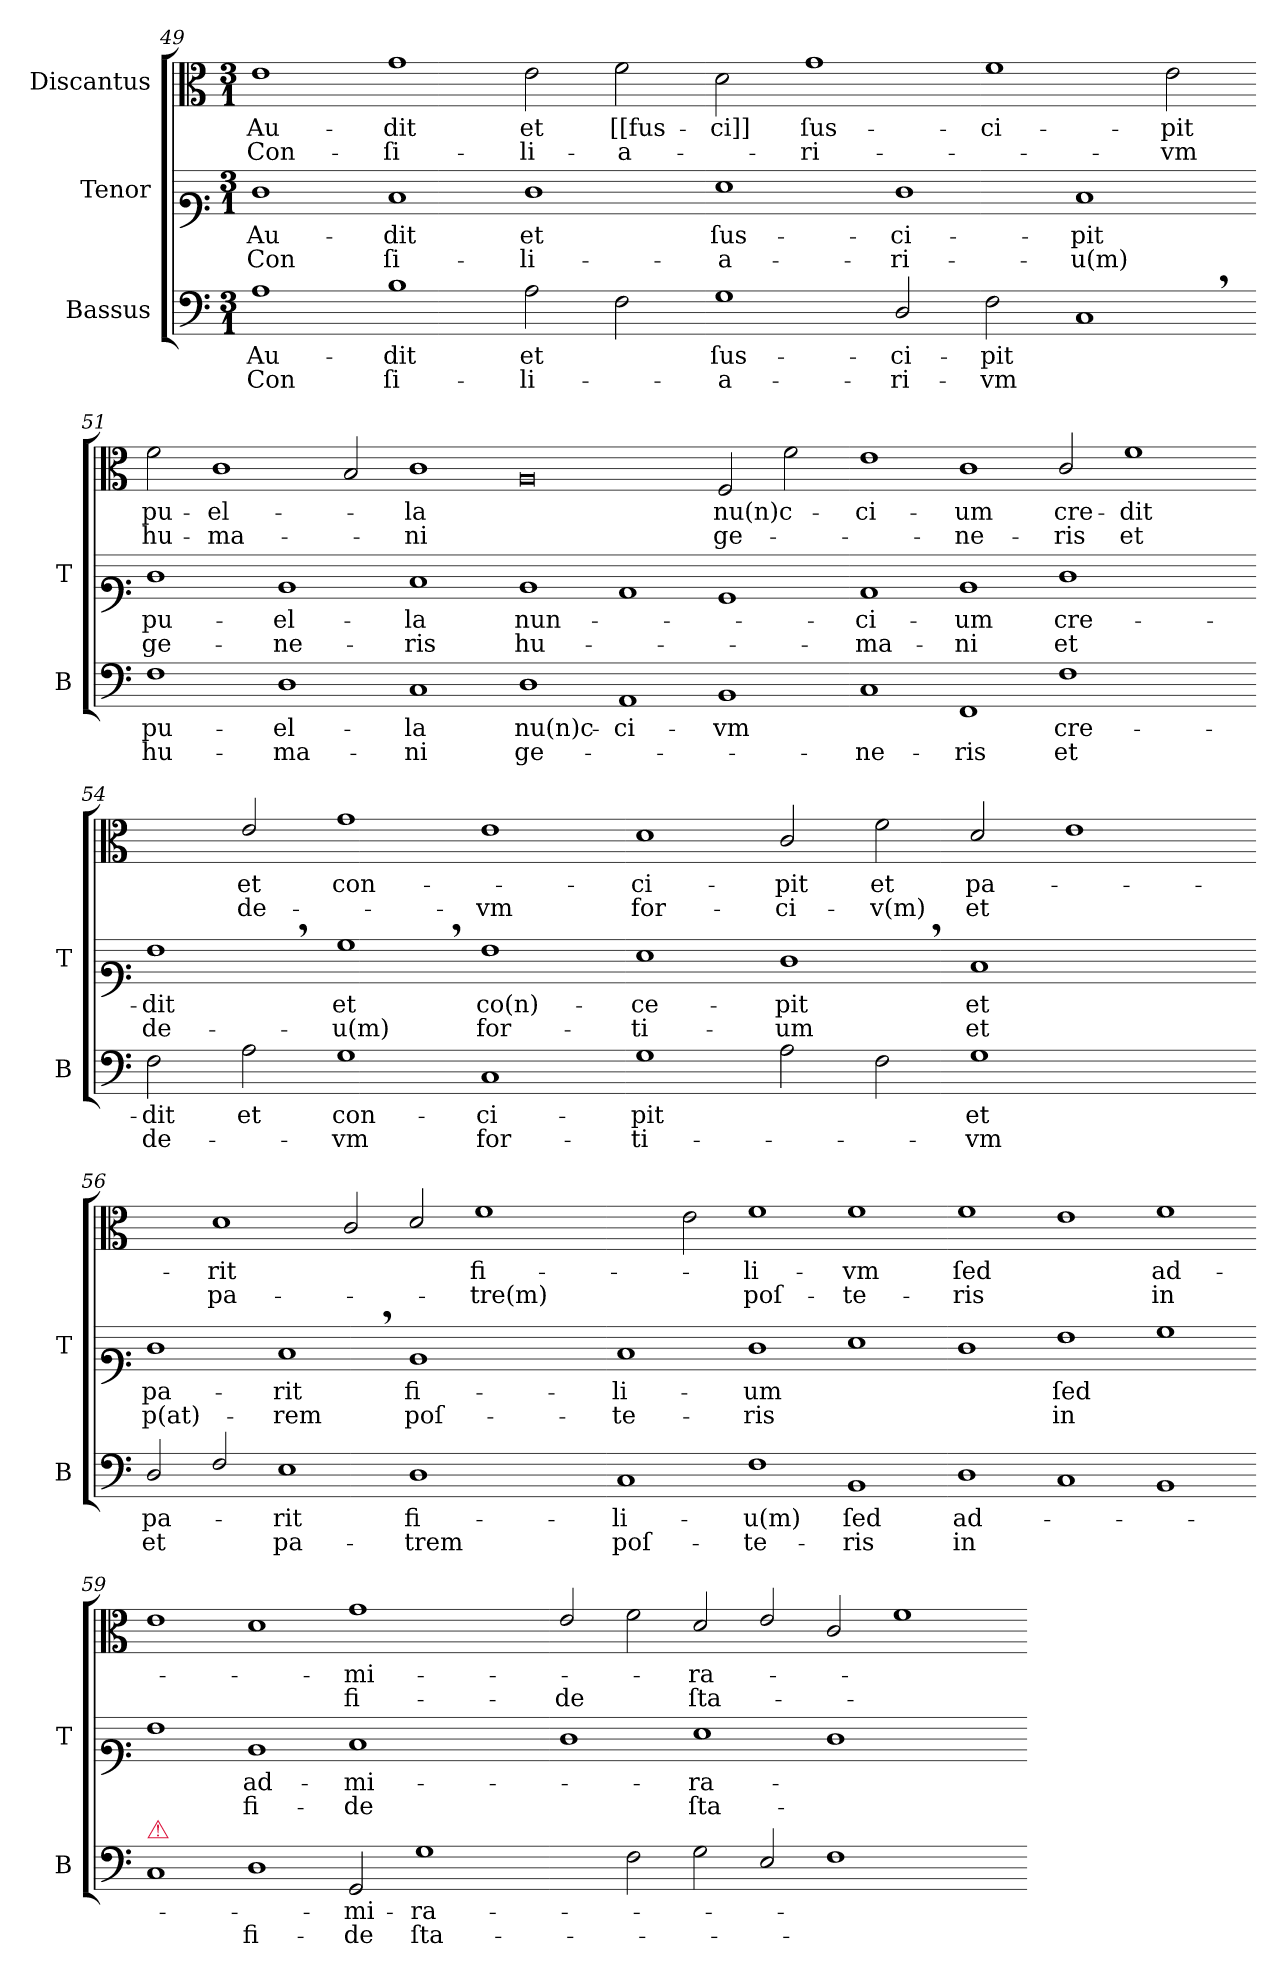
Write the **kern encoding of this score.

**kern	**text	**text	**kern	**text	**text	**kern	**text	**text
*part3	*part3	*part3	*part2	*part2	*part2	*part1	*part1	*part1
*staff3	*staff3	*staff3	*staff2	*staff2	*staff2	*staff1	*staff1	*staff1
*I"Bassus	*	*	*I"Tenor	*	*	*I"Discantus	*	*
*I'B	*	*	*I'T	*	*	*	*	*
*clefF4	*	*	*clefF2	*	*	*clefC3	*	*
*k[]	*	*	*k[]	*	*	*k[]	*	*
*C:	*	*	*C:	*	*	*C:	*	*
*M3/1	*	*	*M3/1	*	*	*M3/1	*	*
=49	=49	=49	=49	=49	=49	=49	=49	=49
1A	Au-	Con	1A	Au-	Con	1e	Au-	Con-
1B	-dit	-ſi-	1G	-dit	-ſi-	1g	-dit	-ſi-
2A\	et	-li-	1A	et	-li-	2e\	et	-li-
2F\	.	.	.	.	.	2f\	[[fus-	-a-
=50-	=50-	=50-	=50-	=50-	=50-	=50-	=50-	=50-
1G	ſus-	-a-	1B	ſus-	-a-	2d\	-ci]]	.
.	.	.	.	.	.	1g	ſus-	-ri-
2D/	-ci-	-ri-	1A	-ci-	-ri-	.	.	.
2F\	-pit	-vm	.	.	.	1f	-ci-	.
1C,<	.	.	1G	-pit	-u(m)	.	.	.
.	.	.	.	.	.	2e\	-pit	-vm
=51-	=51-	=51-	=51-	=51-	=51-	=51-	=51-	=51-
1F	pu-	hu-	1A	pu-	ge-	2f\	pu-	hu-
.	.	.	.	.	.	1c	-el-	-ma-
1D	-el-	-ma-	1F	-el-	-ne-	.	.	.
.	.	.	.	.	.	2B/	.	.
1C	-la	-ni	1G	-la	-ris	1c	-la	-ni
=52-	=52-	=52-	=52-	=52-	=52-	=52-	=52-	=52-
1D	nu(n)c-	ge-	1F	nun-	hu-	0A	.	.
1AA	-ci-	.	1E	.	.	.	.	.
1BB	-vm	.	1D	.	.	2F/	nu(n)c-	ge-
.	.	.	.	.	.	2f\	.	.
=53-	=53-	=53-	=53-	=53-	=53-	=53-	=53-	=53-
1C	.	-ne-	1E	-ci-	ma-	1e	-ci-	.
1FF	.	-ris	1F	-um	-ni	1c	-um	-ne-
1F	cre-	et	1A	cre-	et	2c/	cre-	-ris
.	.	.	.	.	.	1f\	-dit	et
2ryy	.	.	2ryy	.	.	.	.	.
=54-	=54-	=54-	=54-	=54-	=54-	=54-	=54-	=54-
2F\	-dit	de-	1c,<	-dit	de-	2ryy	.	.
2A\	et	.	.	.	.	2e/	et	de-
1G	con-	-vm	1d,<	et	-u(m)	1g	con-	.
1C	-ci-	for-	1c	co(n)-	for-	1e	.	-vm
=55-	=55-	=55-	=55-	=55-	=55-	=55-	=55-	=55-
1G	-pit	-ti-	1B	-ce-	-ti-	1d	-ci-	for-
2A\	.	.	1A,<	-pit	-um	2c/	-pit	ci-
2F\	.	.	.	.	.	2f\	et	-v(m)
1G	et	-vm	1G	et	et	2d/	pa-	et
.	.	.	.	.	.	1e\	.	.
2ryy	.	.	2ryy	.	.	.	.	.
=56-	=56-	=56-	=56-	=56-	=56-	=56-	=56-	=56-
2D/	pa-	et	1A	pa-	p(at)-	2ryy	.	.
2F/	.	.	.	.	.	1d	-rit	pa-
1E	-rit	pa-	1G,<	-rit	-rem	.	.	.
.	.	.	.	.	.	2c/	.	.
1D	fi-	-trem	1F	fi-	poſ-	2d/	.	.
.	.	.	.	.	.	1f\	fi-	-tre(m)
2ryy	.	.	2ryy	.	.	.	.	.
=57-	=57-	=57-	=57-	=57-	=57-	=57-	=57-	=57-
1C	-li-	poſ-	1G	-li-	-te-	2ryy	.	.
.	.	.	.	.	.	2e\	.	.
1F	-u(m)	-te-	1A	-um	-ris	1f	-li-	poſ-
1BB	ſed	-ris	1B	.	.	1f	-vm	-te-
=58-	=58-	=58-	=58-	=58-	=58-	=58-	=58-	=58-
1D	ad-	in	1A	.	.	1f	ſed	-ris
1C	.	.	1c	ſed	in	1e	.	.
1BB	.	.	1d	.	.	1f	ad-	in
=59-	=59-	=59-	=59-	=59-	=59-	=59-	=59-	=59-
!LO:TX:a:color=crimson:t=⚠	!	!	!	!	!	!	!	!
1C	.	.	1c	.	.	1e	.	.
1D	.	fi-	1F	ad-	fi-	1d	.	.
2GG/	-mi-	-de	1G	-mi-	-de	1g	-mi-	fi-
1G\	-ra-	ſta-	.	.	.	.	.	.
.	.	.	2ryy	.	.	2ryy	.	.
=60-	=60-	=60-	=60-	=60-	=60-	=60-	=60-	=60-
2ryy	.	.	1A	.	.	2e/	.	-de
2F\	.	.	.	.	.	2f\	.	.
2G\	.	.	1B	-ra-	ſta-	2d/	ra-	ſta-
2E/	.	.	.	.	.	2e/	.	.
1F	.	.	1A	.	.	2c/	.	.
.	.	.	.	.	.	1f\	.	.
2ryy	.	.	2ryy	.	.	.	.	.
=-	=-	=-	=-	=-	=-	=-	=-	=-
*-	*-	*-	*-	*-	*-	*-	*-	*-
